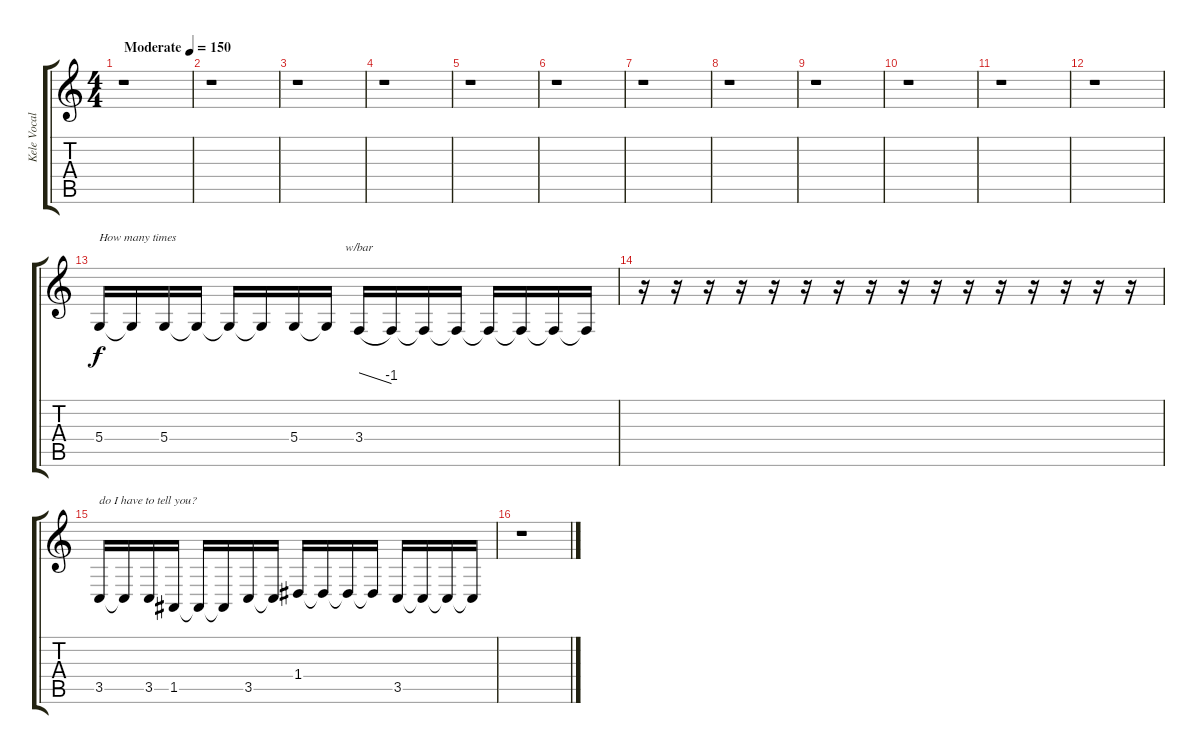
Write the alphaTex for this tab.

\track ("Kele Vocals" "Kele Vocal") {instrument lead1square}
\staff {score tabs}
\tuning (E4 B3 G3 D3 A2 E2) {hide}
\ts (4 4)
\tempo (150 "Moderate")
\clef g2
\ks c
r.1{dy f instrument lead1square} |
r.1 |
r.1 |
r.1 |
r.1 |
r.1 |
r.1 |
r.1 |
r.1 |
r.1 |
r.1 |
r.1 |
5.4.16{txt "How many times"} 5.4{t}.16 5.4.16 5.4{t}.16 5.4{t}.16 5.4{t}.16 5.4.16 5.4{t}.16 3.4.16{tbe (dive default 0 0 30 -4)} 3.4{t}.16 3.4{t}.16 3.4{t}.16 3.4{t}.16 3.4{t}.16 3.4{t}.16 3.4{t}.16 |
r.16 r.16 r.16 r.16 r.16 r.16 r.16 r.16 r.16 r.16 r.16 r.16 r.16 r.16 r.16 r.16 |
3.5.16{txt "do I have to tell you?"} 3.5{t}.16 3.5.16 1.5.16 1.5{t}.16 1.5{t}.16 3.5.16 3.5{t}.16 1.4.16 1.4{t}.16 1.4{t}.16 1.4{t}.16 3.5.16 3.5{t}.16 3.5{t}.16 3.5{t}.16 |
r.1
